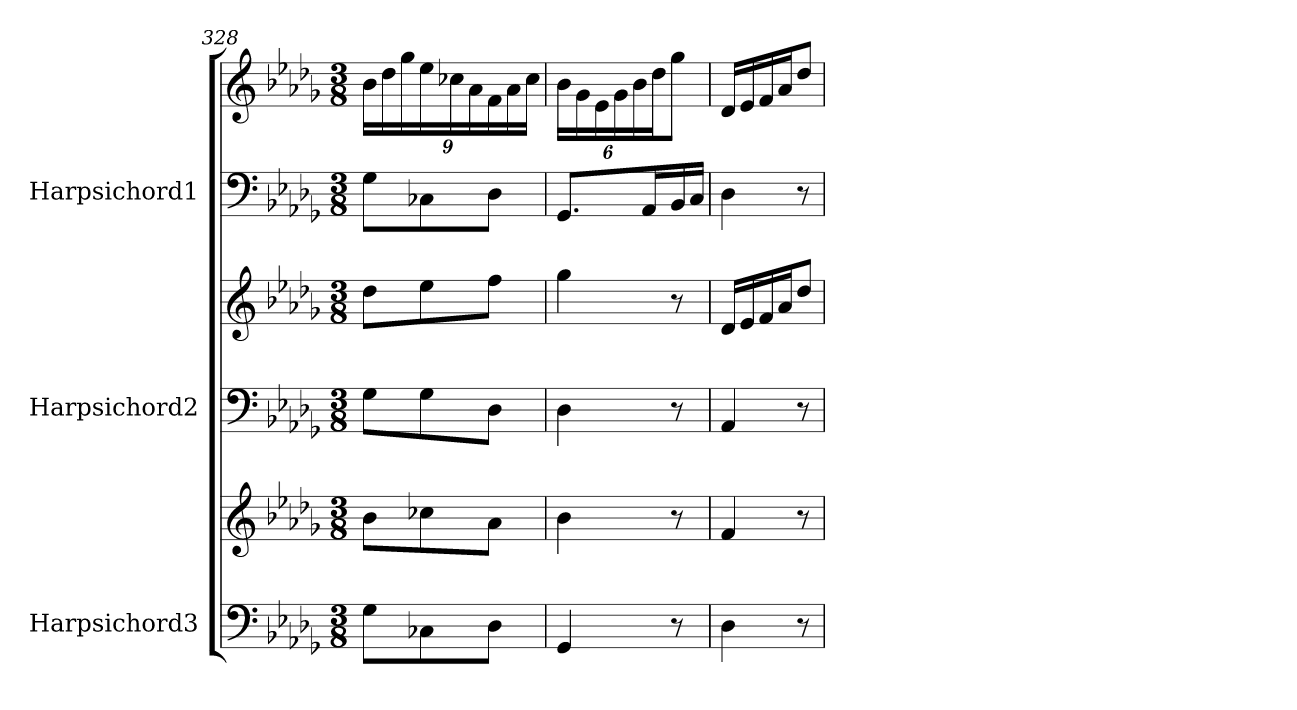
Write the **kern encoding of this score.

**kern	**kern	**kern	**kern	**kern	**kern
*part3	*part3	*part2	*part2	*part1	*part1
*staff6	*staff5	*staff4	*staff3	*staff2	*staff1
*I"Harpsichord3	*	*I"Harpsichord2	*	*I"Harpsichord1	*
*I'Hp	*	*I'Hp	*	*I'Hp	*
*clefF4	*clefG2	*clefF4	*clefG2	*clefF4	*clefG2
*k[b-e-a-d-g-]	*k[b-e-a-d-g-]	*k[b-e-a-d-g-]	*k[b-e-a-d-g-]	*k[b-e-a-d-g-]	*k[b-e-a-d-g-]
*M3/8	*M3/8	*M3/8	*M3/8	*M3/8	*M3/8
*	*	*	*	*	*Xbrackettup
=328	=328	=328	=328	=328	=328
8G-\L	8b-\L	8G-\L	8dd-\L	8G-\L	24b-\LL
.	.	.	.	.	24dd-\
.	.	.	.	.	24gg-\
8C-X\	8cc-X\	8G-\	8ee-\	8C-X\	24ee-\
.	.	.	.	.	24cc-X\
.	.	.	.	.	24a-\
8D-\J	8a-\J	8D-\J	8ff\J	8D-\J	24f\
.	.	.	.	.	24a-\
.	.	.	.	.	24cc-\JJ
=329	=329	=329	=329	=329	=329
4GG-/	4b-\	4D-\	4gg-\	8.GG-/L	24b-\LL
.	.	.	.	.	24g-\
.	.	.	.	.	24e-\
.	.	.	.	.	24g-\
.	.	.	.	.	24b-\
.	.	.	.	16AA-/L	.
.	.	.	.	.	24dd-\J
8r	8r	8r	8r	16BB-/	8gg-\J
.	.	.	.	16C/JJ	.
=330	=330	=330	=330	=330	=330
4D-\	4f/	4AA-/	16d-/LL	4D-\	16d-/LL
.	.	.	16e-/	.	16e-/
.	.	.	16f/	.	16f/
.	.	.	16a-/J	.	16a-/J
8r	8r	8r	8dd-/J	8r	8dd-/J
=	=	=	=	=	=
*-	*-	*-	*-	*-	*-
